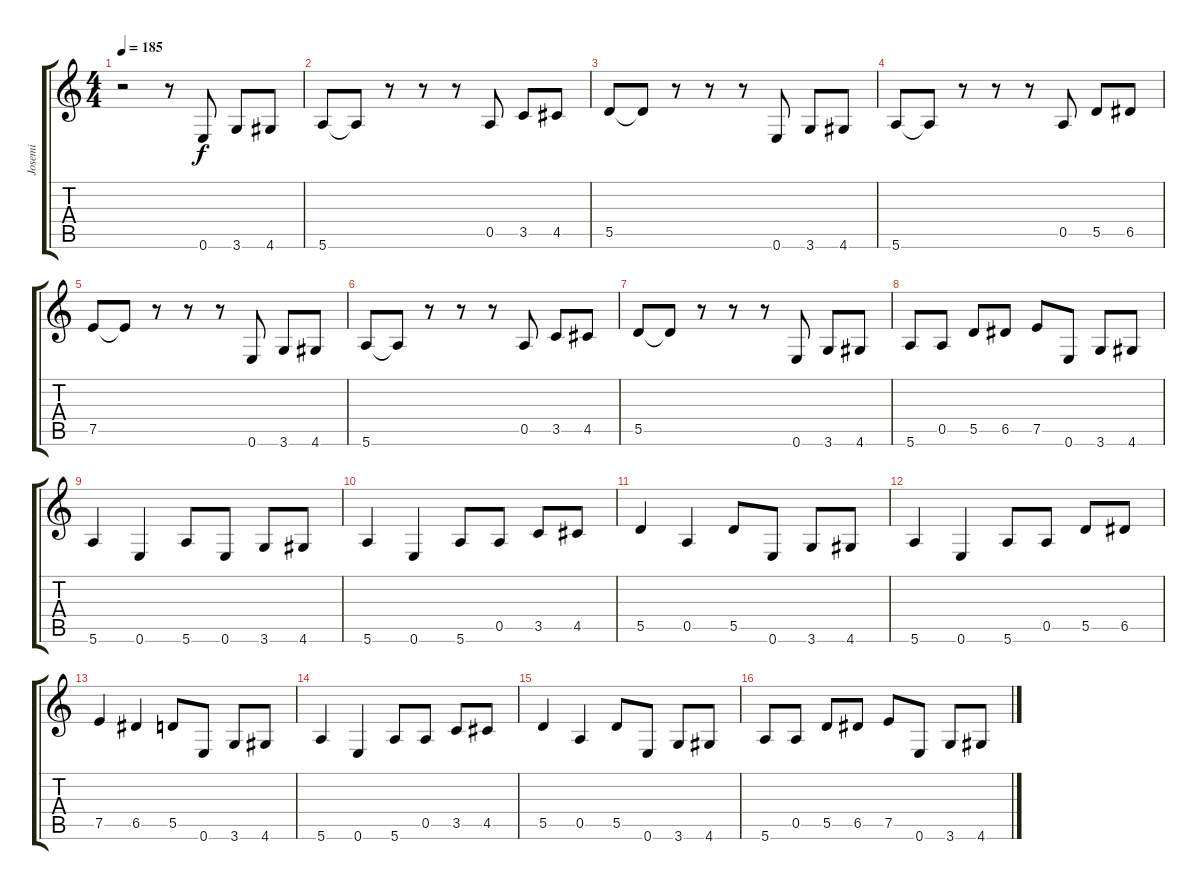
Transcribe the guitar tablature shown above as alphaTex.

\track ("Josemi" "Josemi") {instrument distortionguitar}
\staff {score tabs}
\tuning (E4 B3 G3 D3 A2 E2) {hide}
\ts (4 4)
\tempo 185
\clef g2
\ks c
r.2{dy f instrument distortionguitar} r.8 0.6.8 3.6.8 4.6.8 |
5.6.8 5.6{t}.8 r.8 r.8 r.8 0.5.8 3.5.8 4.5.8 |
5.5.8 5.5{t}.8 r.8 r.8 r.8 0.6.8 3.6.8 4.6.8 |
5.6.8 5.6{t}.8 r.8 r.8 r.8 0.5.8 5.5.8 6.5.8 |
7.5.8 7.5{t}.8 r.8 r.8 r.8 0.6.8 3.6.8 4.6.8 |
5.6.8 5.6{t}.8 r.8 r.8 r.8 0.5.8 3.5.8 4.5.8 |
5.5.8 5.5{t}.8 r.8 r.8 r.8 0.6.8 3.6.8 4.6.8 |
5.6.8 0.5.8 5.5.8 6.5.8 7.5.8 0.6.8 3.6.8 4.6.8 |
5.6.4 0.6.4 5.6.8 0.6.8 3.6.8 4.6.8 |
5.6.4 0.6.4 5.6.8 0.5.8 3.5.8 4.5.8 |
5.5.4 0.5.4 5.5.8 0.6.8 3.6.8 4.6.8 |
5.6.4 0.6.4 5.6.8 0.5.8 5.5.8 6.5.8 |
7.5.4 6.5.4 5.5.8 0.6.8 3.6.8 4.6.8 |
5.6.4 0.6.4 5.6.8 0.5.8 3.5.8 4.5.8 |
5.5.4 0.5.4 5.5.8 0.6.8 3.6.8 4.6.8 |
5.6.8 0.5.8 5.5.8 6.5.8 7.5.8 0.6.8 3.6.8 4.6.8
